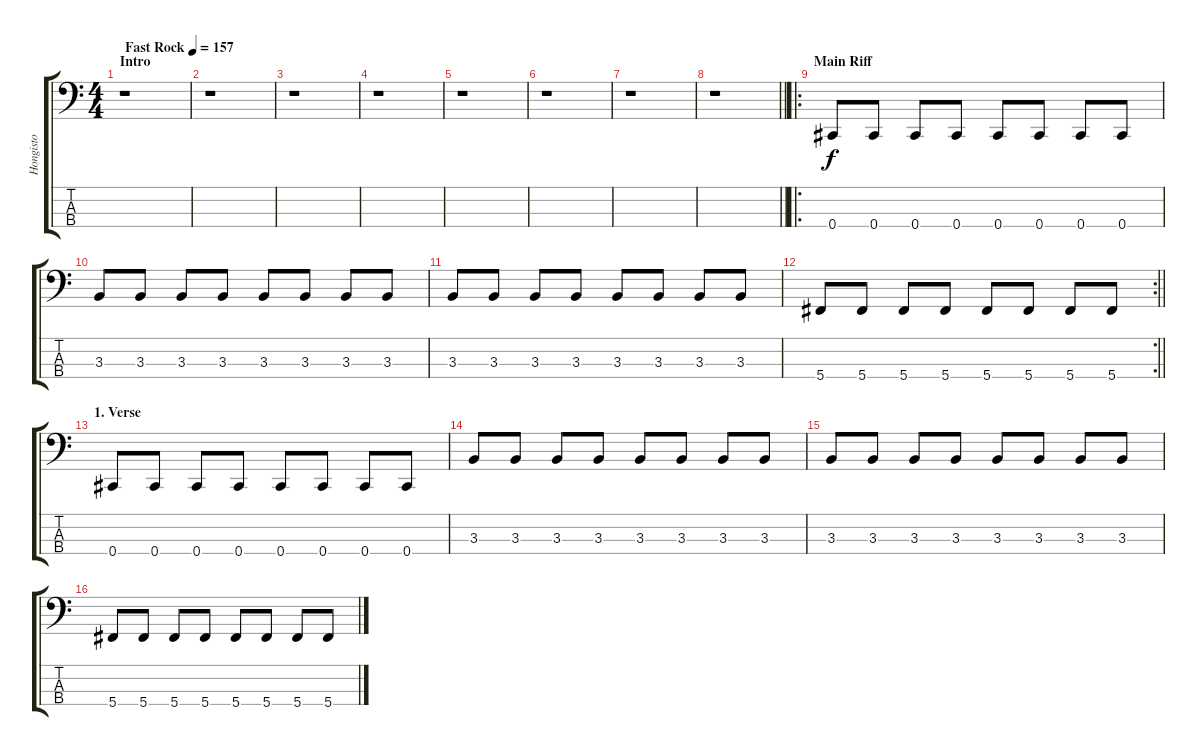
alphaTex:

\track ("Hongisto" "Hongisto") {instrument electricbassfinger}
\staff {score tabs}
\tuning (Gb2 Db2 Ab1 Db1) {hide}
\ts (4 4)
\section ("" "Intro")
\tempo (157 "Fast Rock")
\clef f4
\ks c
r.1{dy f instrument electricbassfinger} |
r.1 |
r.1 |
r.1 |
r.1 |
r.1 |
r.1 |
\barLineRight lightlight
r.1 |
\ro
\section ("" "Main Riff")
0.4.8 0.4.8 0.4.8 0.4.8 0.4.8 0.4.8 0.4.8 0.4.8 |
3.3.8 3.3.8 3.3.8 3.3.8 3.3.8 3.3.8 3.3.8 3.3.8 |
3.3.8 3.3.8 3.3.8 3.3.8 3.3.8 3.3.8 3.3.8 3.3.8 |
\rc 2
\barLineRight lightlight
5.4.8 5.4.8 5.4.8 5.4.8 5.4.8 5.4.8 5.4.8 5.4.8 |
\section ("" "1. Verse")
0.4.8 0.4.8 0.4.8 0.4.8 0.4.8 0.4.8 0.4.8 0.4.8 |
3.3.8 3.3.8 3.3.8 3.3.8 3.3.8 3.3.8 3.3.8 3.3.8 |
3.3.8 3.3.8 3.3.8 3.3.8 3.3.8 3.3.8 3.3.8 3.3.8 |
5.4.8 5.4.8 5.4.8 5.4.8 5.4.8 5.4.8 5.4.8 5.4.8
